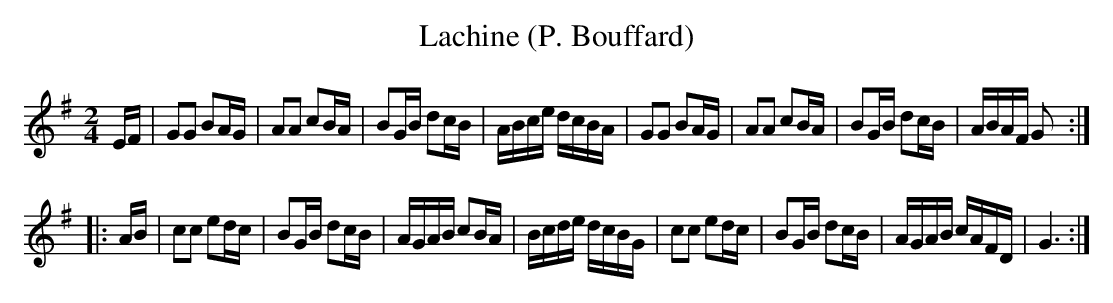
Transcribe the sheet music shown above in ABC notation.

X:1
T:Lachine (P. Bouffard)
M:2/4
L:1/8
K:G
E/F/|GG BA/G/|AA cB/A/|BG/B/ dc/B/|A/B/c/e/ d/c/B/A/|\
GG BA/G/|AA cB/A/|BG/B/ dc/B/|A/B/A/F/ G:|
|:A/B/|cc ed/c/|BG/B/ dc/B/|A/G/A/B/ cB/A/|B/c/d/e/ d/c/B/G/|\
cc ed/c/|BG/B/ dc/B/|A/G/A/B/ c/A/F/D/|G3:|
